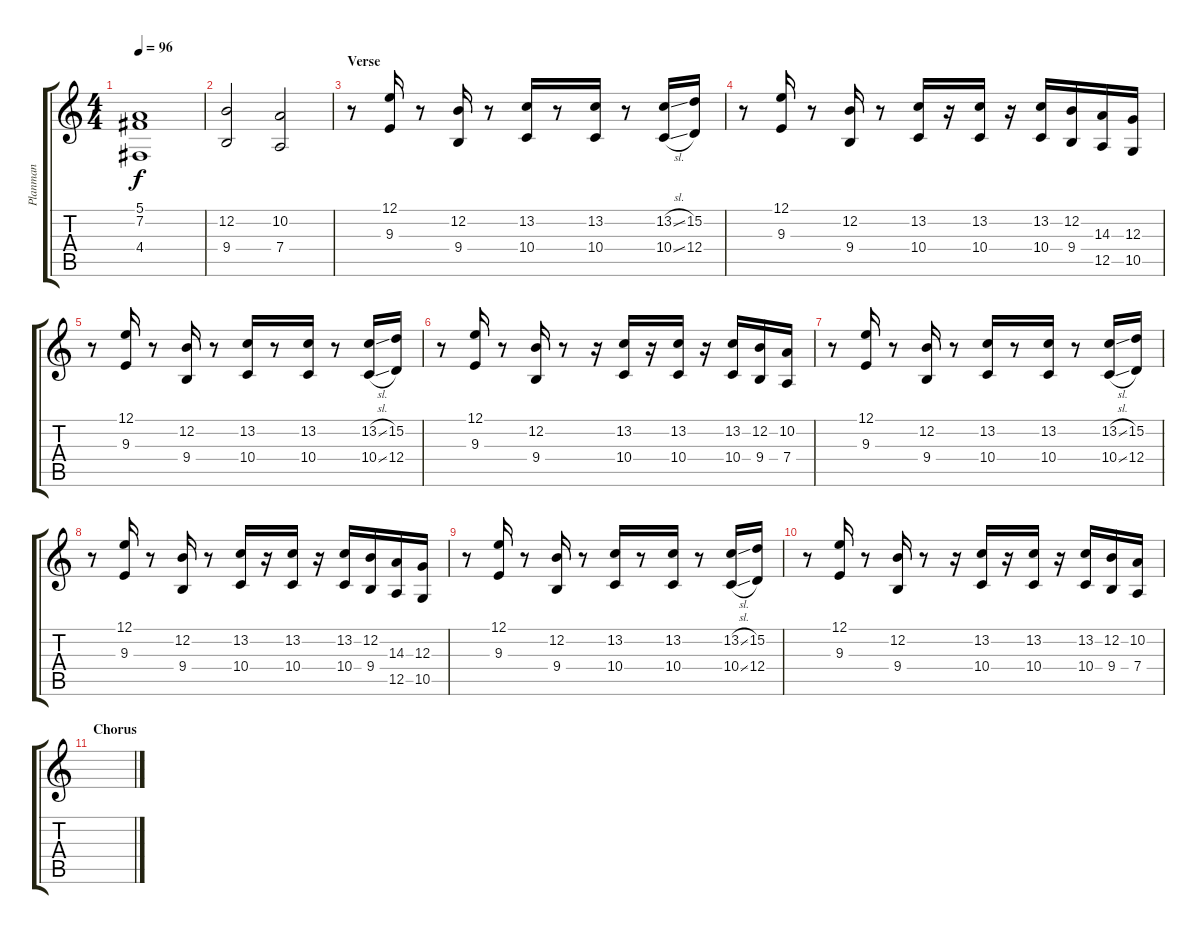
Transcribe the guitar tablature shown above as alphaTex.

\track ("Planman" "Planman") {instrument stringensemble1}
\staff {score tabs}
\tuning (E4 B3 G3 D3 A2 E2) {hide}
\ts (4 4)
\tempo 96
\clef g2
\ks c
(5.1 7.2 4.4).1{dy f} |
(12.2 9.4).2 (10.2 7.4).2 |
\section ("" "Verse")
r.8 (12.1 9.3).16 r.8 (12.2 9.4).16 r.8 (13.2 10.4).16 r.8 (13.2 10.4).16 r.8 (13.2{sl} 10.4{sl}).16 (15.2 12.4).16 |
r.8 (12.1 9.3).16 r.8 (12.2 9.4).16 r.8 (13.2 10.4).16 r.16 (13.2 10.4).16 r.16 (13.2 10.4).16 (12.2 9.4).16 (14.3 12.5).16 (12.3 10.5).16 |
r.8 (12.1 9.3).16 r.8 (12.2 9.4).16 r.8 (13.2 10.4).16 r.8 (13.2 10.4).16 r.8 (13.2{sl} 10.4{sl}).16 (15.2 12.4).16 |
r.8 (12.1 9.3).16 r.8 (12.2 9.4).16 r.8 r.16 (13.2 10.4).16 r.16 (13.2 10.4).16 r.16 (13.2 10.4).16 (12.2 9.4).16 (10.2 7.4).16 |
r.8 (12.1 9.3).16 r.8 (12.2 9.4).16 r.8 (13.2 10.4).16 r.8 (13.2 10.4).16 r.8 (13.2{sl} 10.4{sl}).16 (15.2 12.4).16 |
r.8 (12.1 9.3).16 r.8 (12.2 9.4).16 r.8 (13.2 10.4).16 r.16 (13.2 10.4).16 r.16 (13.2 10.4).16 (12.2 9.4).16 (14.3 12.5).16 (12.3 10.5).16 |
r.8 (12.1 9.3).16 r.8 (12.2 9.4).16 r.8 (13.2 10.4).16 r.8 (13.2 10.4).16 r.8 (13.2{sl} 10.4{sl}).16 (15.2 12.4).16 |
r.8 (12.1 9.3).16 r.8 (12.2 9.4).16 r.8 r.16 (13.2 10.4).16 r.16 (13.2 10.4).16 r.16 (13.2 10.4).16 (12.2 9.4).16 (10.2 7.4).16 |
\section ("" "Chorus")
